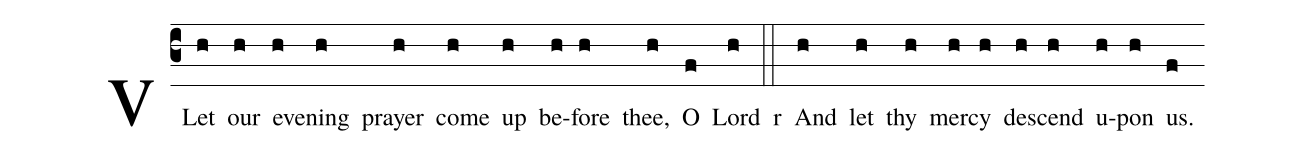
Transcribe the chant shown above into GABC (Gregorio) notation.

%%
(c3) <sp>v</sp> Let(h) our(h) even(h)ing(h) prayer(h) come(h) up(h) be(h)fore(h) thee,(h) O(f) Lord(h)
<sp>r</sp>(::) And(h) let(h) thy(h) mer(h)cy(h) des(h)cend(h) u(h)pon(h) us.(f)
